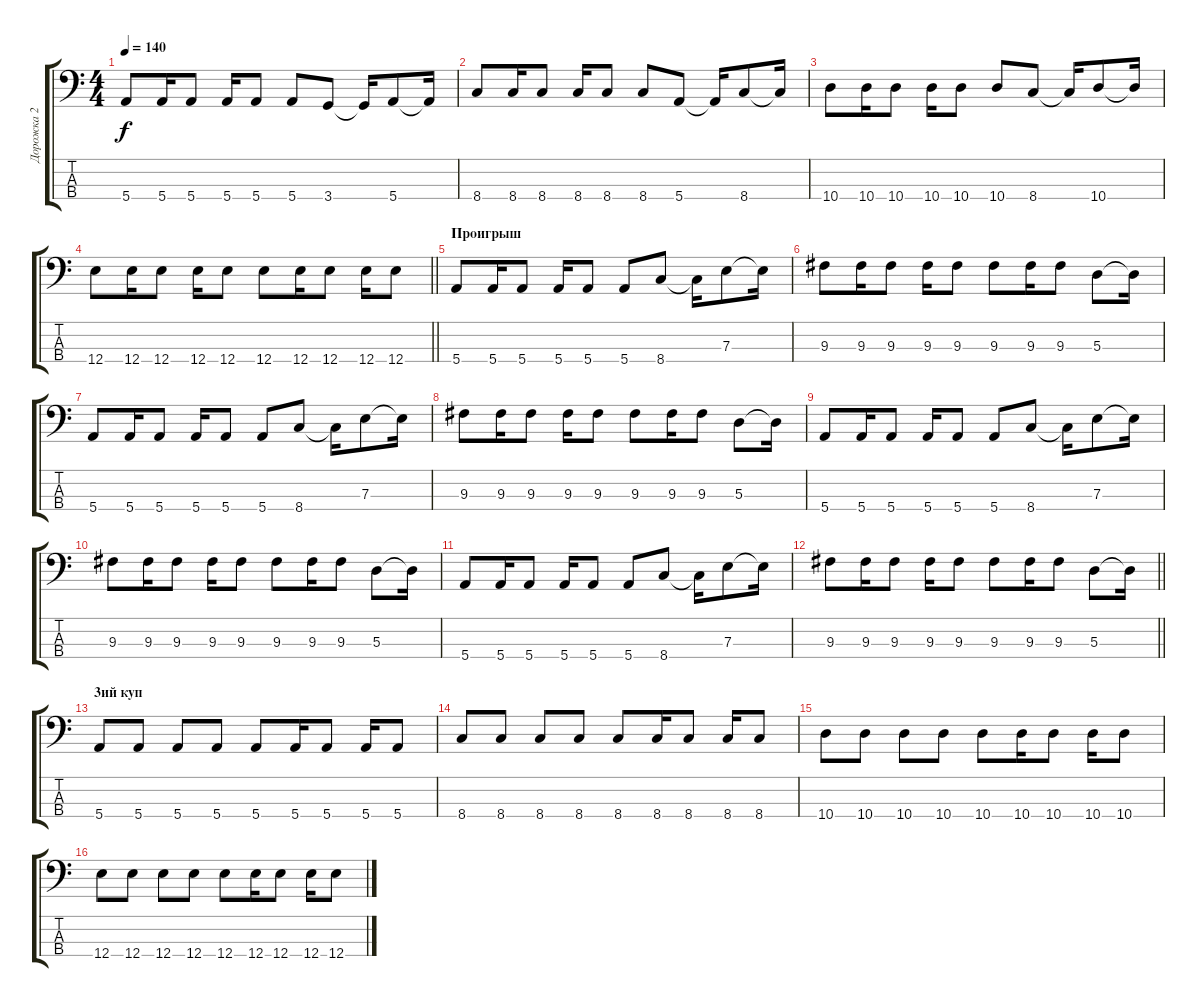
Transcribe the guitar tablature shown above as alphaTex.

\track ("Дорожка 2" "Дорожка 2") {instrument electricbasspick}
\staff {score tabs}
\tuning (G2 D2 A1 E1) {hide}
\ts (4 4)
\tempo 140
\clef f4
\ks c
5.4.8{dy f} 5.4.16 5.4.8 5.4.16 5.4.8 5.4.8 3.4.8 3.4{t}.16 5.4.8 5.4{t}.16 |
8.4.8 8.4.16 8.4.8 8.4.16 8.4.8 8.4.8 5.4.8 5.4{t}.16 8.4.8 8.4{t}.16 |
10.4.8 10.4.16 10.4.8 10.4.16 10.4.8 10.4.8 8.4.8 8.4{t}.16 10.4.8 10.4{t}.16 |
\barLineRight lightlight
12.4.8 12.4.16 12.4.8 12.4.16 12.4.8 12.4.8 12.4.16 12.4.8 12.4.16 12.4.8 |
\section ("" "Проигрыш")
5.4.8 5.4.16 5.4.8 5.4.16 5.4.8 5.4.8 8.4.8 8.4{t}.16 7.3.8 7.3{t}.16 |
9.3.8 9.3.16 9.3.8 9.3.16 9.3.8 9.3.8 9.3.16 9.3.8 5.3.8 5.3{t}.16 |
5.4.8 5.4.16 5.4.8 5.4.16 5.4.8 5.4.8 8.4.8 8.4{t}.16 7.3.8 7.3{t}.16 |
9.3.8 9.3.16 9.3.8 9.3.16 9.3.8 9.3.8 9.3.16 9.3.8 5.3.8 5.3{t}.16 |
5.4.8 5.4.16 5.4.8 5.4.16 5.4.8 5.4.8 8.4.8 8.4{t}.16 7.3.8 7.3{t}.16 |
9.3.8 9.3.16 9.3.8 9.3.16 9.3.8 9.3.8 9.3.16 9.3.8 5.3.8 5.3{t}.16 |
5.4.8 5.4.16 5.4.8 5.4.16 5.4.8 5.4.8 8.4.8 8.4{t}.16 7.3.8 7.3{t}.16 |
\barLineRight lightlight
9.3.8 9.3.16 9.3.8 9.3.16 9.3.8 9.3.8 9.3.16 9.3.8 5.3.8 5.3{t}.16 |
\section ("" "3ий куп")
5.4.8 5.4.8 5.4.8 5.4.8 5.4.8 5.4.16 5.4.8 5.4.16 5.4.8 |
8.4.8 8.4.8 8.4.8 8.4.8 8.4.8 8.4.16 8.4.8 8.4.16 8.4.8 |
10.4.8 10.4.8 10.4.8 10.4.8 10.4.8 10.4.16 10.4.8 10.4.16 10.4.8 |
12.4.8 12.4.8 12.4.8 12.4.8 12.4.8 12.4.16 12.4.8 12.4.16 12.4.8
